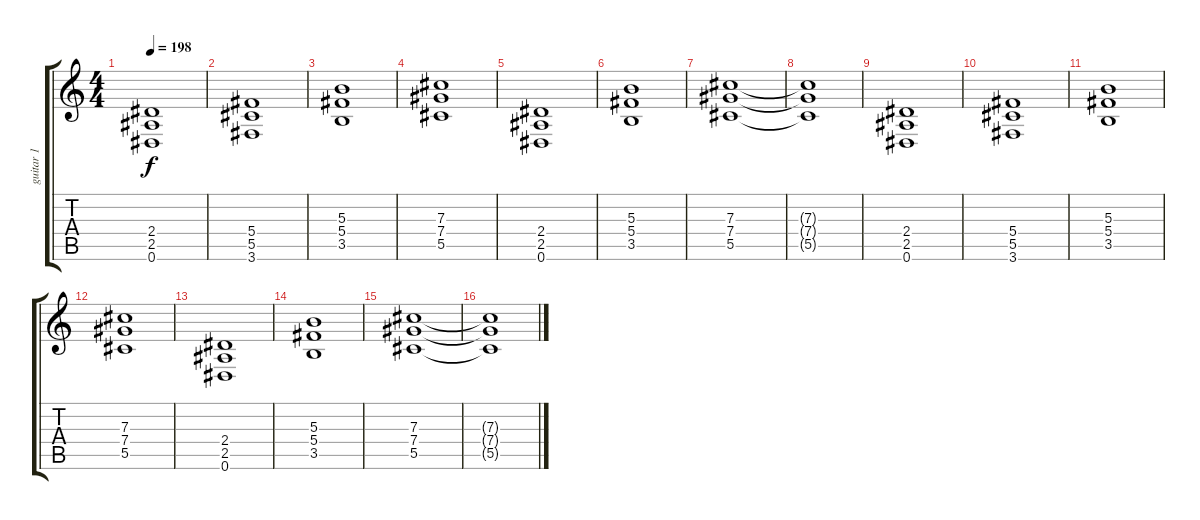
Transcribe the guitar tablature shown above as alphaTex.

\track ("guitar 1" "guitar 1") {instrument distortionguitar}
\staff {score tabs}
\tuning (Eb4 Bb3 Gb3 Db3 Ab2 Eb2) {hide}
\ts (4 4)
\tempo 198
\clef g2
\ks c
(2.4 2.5 0.6).1{dy f} |
(5.4 5.5 3.6).1 |
(5.3 5.4 3.5).1 |
(7.3 7.4 5.5).1 |
(2.4 2.5 0.6).1 |
(5.3 5.4 3.5).1 |
(7.3 7.4 5.5).1 |
(7.3{t} 7.4{t} 5.5{t}).1 |
(2.4 2.5 0.6).1 |
(5.4 5.5 3.6).1 |
(5.3 5.4 3.5).1 |
(7.3 7.4 5.5).1 |
(2.4 2.5 0.6).1 |
(5.3 5.4 3.5).1 |
(7.3 7.4 5.5).1 |
(7.3{t} 7.4{t} 5.5{t}).1
